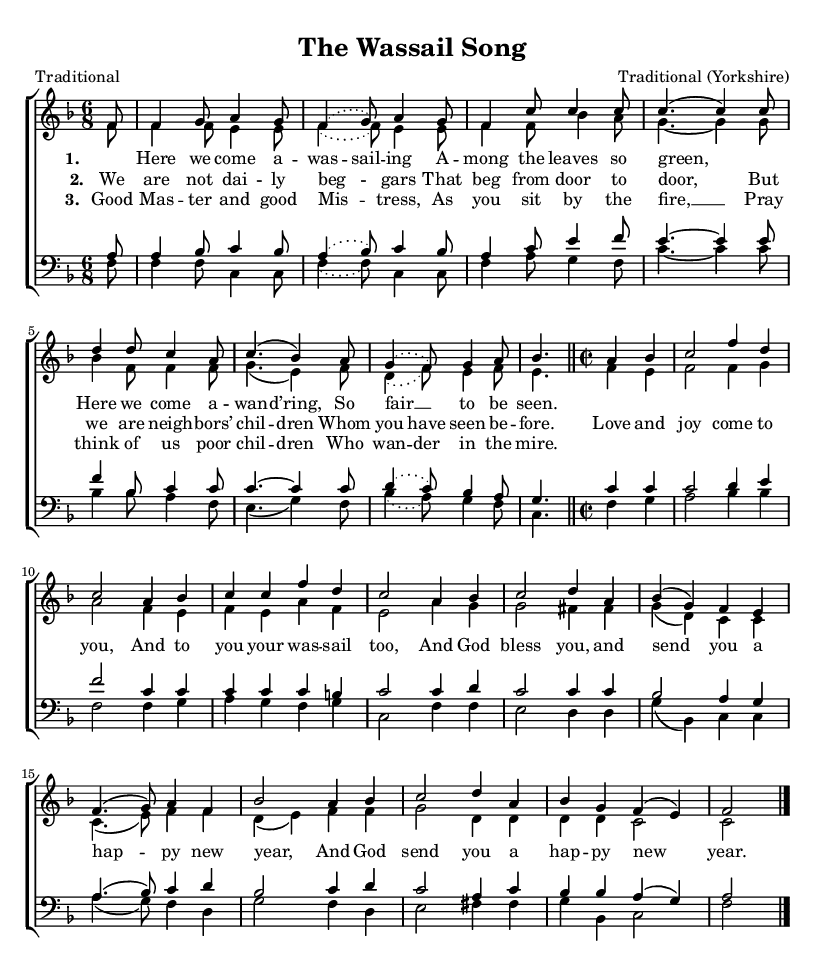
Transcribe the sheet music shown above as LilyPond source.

\version "2.14.2"
\include "header.ly"

\header {
  title = "The Wassail Song"
  poet = "Traditional"
  composer = "Traditional (Yorkshire)"
  index_as = "Here We Come a-Wassailing"
}

global = {
  \preamble
  \key e \major
  \time 6/8
}

sopMusic = \relative c' {
  \time 6/8
  \partial 8 e8 |
  e4 fis8 gis4 fis8 |
  \slurDotted e4( fis8) gis4 fis8 |
  e4 b'8 b4 b8 |

  \slurSolid b4.( b4) b8 |
  cis4 cis8 b4 gis8 |
  b4.( a4) gis8 |
  \slurDotted fis4( e8) fis4 gis8 |
  a4. \bar "||"

  \time 2/2
  \partial 2 gis4 a |
  b2 e4 cis |
  b2 gis4 a |
  b b e cis |
  b2 gis4 a |
  b2 cis4 gis |

  \slurSolid a( fis) e dis |
  e4.( fis8) gis4 e |
  a2 gis4 a |
  b2 cis4 gis |
  a fis e( dis) |
  e2 \bar "|."
}
sopWords = \lyricmode {

}

altoMusic = \relative c' {
  \time 6/8
  e8 |
  e4 e8 dis4 dis8 |
  \slurDotted e4( e8) dis4 dis8 |
  e4 e8 a4 gis8 |

  fis4.~ fis4 fis8 |
  a4 e8 e4 e8 |
  \slurSolid fis4.( dis4) e8 |
  \slurDotted cis4( e8) dis4 e8 |
  dis4. \bar "||"


  e4 dis |
  e2 e4 fis |
  gis2 e4 dis |
  e dis gis e |
  dis2 gis4 fis |
  fis2 eis4 eis |

  \slurSolid fis( cis) b b |
  b4.( dis8) e4 e |
  cis( dis) e e |
  fis2 cis4 cis |
  cis cis b2 |
  b2
}
altoWords = {
  \lyricmode {
    \set stanza = #"1. "
    \set ignoreMelismata = ##t
    _ Here we come a -- was -- sail -- ing A -- mong the leaves so green, _ _
    Here we come a -- wan -- d’ring, So fair __ _ to be seen.
  }
}
altoWordsII = {
  \set stanza = "2."
  \lyricmode {
    \set ignoreMelismata = ##t
    We are not dai -- ly beg -- _ gars That beg from door to door, _
    But we are neigh -- bors’ chil -- dren Whom you have seen be -- fore.
    \unset ignoreMelismata
  }
  \lyricmode {
    \set associatedVoice = "altos"
    Love and joy come to you, And to you your was -- sail too,
    And God bless you, and send you a hap -- py new year,
    \unset associatedVoice
    And God send you a hap -- py new year.
  }
}
altoWordsIII = \lyricmode {
  \set stanza = #"3. "
  \set ignoreMelismata = ##t
  Good Mas -- ter and good Mis -- _ tress, As you sit by the fire, __ _
  Pray think of us poor chil -- dren Who wan -- der in the mire.
}
altoWordsIV = \lyricmode {
}
altoWordsV = \lyricmode {
}
altoWordsVI = \lyricmode {
}
altoWordsVII = \lyricmode {
}
tenorMusic = \relative c' {
  \time 6/8
  gis8 |
  gis4 a8 b4 a8 |
  \slurDotted gis4( a8) b4 a8 |
  gis4 b8 dis4 e8 |

  dis4.~ dis4 dis8 |
  e4 a,8 b4 b8 |
  b4.~ b4 b8 |
  cis4( b8) a4 gis8 |
  fis4. \bar "||"


  b4 b |
  b2 cis4 dis |
  e2 b4 b |
  b b b ais |
  b2 b4 cis |
  b2 b4 b |

  a2 gis4 fis |
  \slurSolid gis4.( a8) b4 cis |
  a2 b4 cis |
  b2 gis4 b |
  a4 a gis( fis) |
  gis2
}
tenorWords = \lyricmode {

}

bassMusic = \relative c {
  \time 6/8
  e8 |
  e4 e8 b4 b8 |
  \slurDotted e4( e8) b4 b8 |
  e4 gis8 fis4 e8 |

  b'4.~ b4 b8 |
  a4 a8 gis4 e8 |
  \slurSolid dis4.( fis4) e8 |
  \slurDotted a4( gis8) fis4 e8 |
  b4. \bar "||"

  e4 fis |
  gis2 a4 a |
  e2 e4 fis |
  gis fis e fis |
  b,2 e4 e |
  dis2 cis4 cis |

  \slurSolid fis( a,) b b |
  gis'4.( fis8) e4 cis |
  fis2 e4 cis |
  dis2 eis4 eis |
  fis4 a, b2 |
  e2
}
bassWords = \lyricmode {

}

\score {
  <<
  \transpose e f
   \new ChoirStaff <<
    \new Staff = women <<
     \new Voice = "sopranos" { \voiceOne << \global \sopMusic >> }
      \new Voice = "altos" { \voiceTwo << \global \altoMusic >> }
    >>
    \new Lyrics \with { alignAboveContext = #"women" } \lyricsto "sopranos" \sopWords
    \new Lyrics = "altosVII"  \with { alignBelowContext = #"women" } \lyricsto "sopranos" \altoWordsVII
    \new Lyrics = "altosVI"  \with { alignBelowContext = #"women" } \lyricsto "sopranos" \altoWordsVI
    \new Lyrics = "altosV"  \with { alignBelowContext = #"women" } \lyricsto "sopranos" \altoWordsV
    \new Lyrics = "altosIV"  \with { alignBelowContext = #"women" } \lyricsto "sopranos" \altoWordsIV
    \new Lyrics = "altosIII"  \with { alignBelowContext = #"women" } \lyricsto "sopranos" \altoWordsIII
    \new Lyrics = "altosII"  \with { alignBelowContext = #"women" } \lyricsto "sopranos" \altoWordsII
    \new Lyrics = "altos"  \with { alignBelowContext = #"women" } \lyricsto "sopranos" \altoWords
   \new Staff = men <<
      \clef bass
      \new Voice = "tenors" { \voiceOne << \global \tenorMusic >> }
      \new Voice = "basses" { \voiceTwo << \global \bassMusic >> }
    >>
    \new Lyrics \with { alignAboveContext = #"men"  } \lyricsto "tenors" \tenorWords
    \new Lyrics \with { alignBelowContext = #"men"  } \lyricsto "basses" \bassWords
  >>
%    \new PianoStaff << \new Staff { \new Voice { \pianoRH } } \new Staff { \clef "bass" \pianoLH } >>
  >>
}
